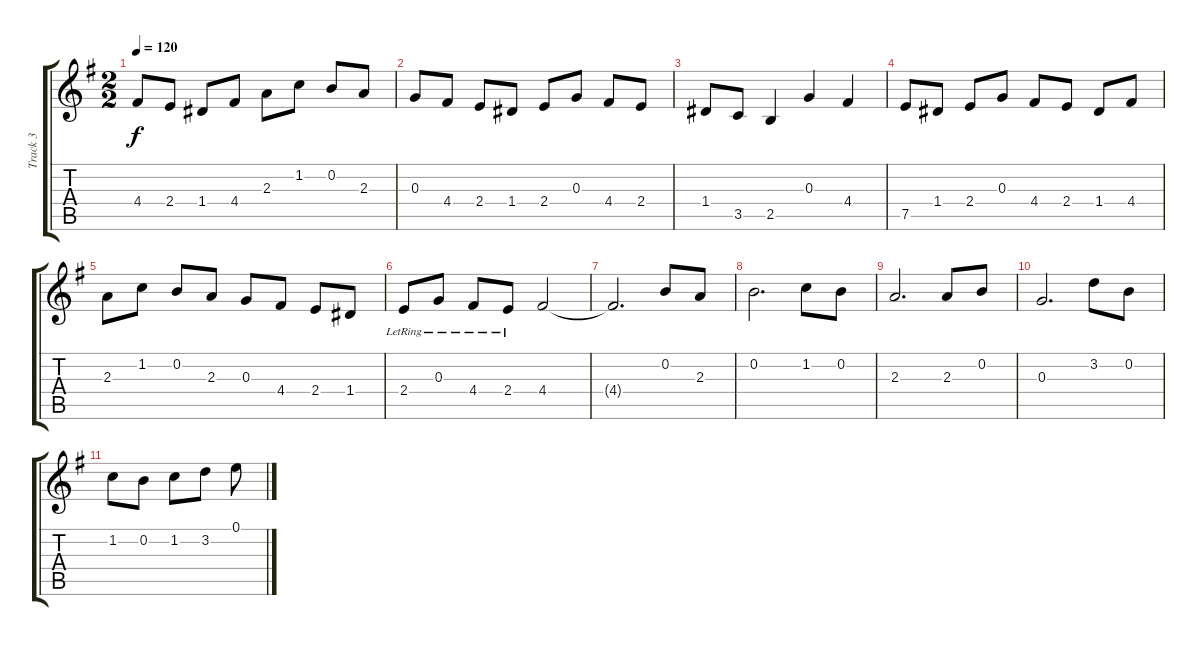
\track ("Track 3" "Track 3") {instrument acousticguitarnylon}
\staff {score tabs}
\tuning (E4 B3 G3 D3 A2 E2) {hide}
\ts (2 2)
\tempo 120
\clef g2
\ks eminor
4.4.8{dy f} 2.4.8 1.4.8 4.4.8 2.3.8 1.2.8 0.2.8 2.3.8 |
0.3.8 4.4.8 2.4.8 1.4.8 2.4.8 0.3.8 4.4.8 2.4.8 |
1.4.8 3.5.8 2.5.4 0.3.4 4.4.4 |
7.5.8 1.4.8 2.4.8 0.3.8 4.4.8 2.4.8 1.4.8 4.4.8 |
2.3.8 1.2.8 0.2.8 2.3.8 0.3.8 4.4.8 2.4.8 1.4.8 |
2.4{lr}.8 0.3{lr}.8 4.4{lr}.8 2.4{lr}.8 4.4.2 |
4.4{t}.2{d} 0.2.8 2.3.8 |
0.2.2{d} 1.2.8 0.2.8 |
2.3.2{d} 2.3.8 0.2.8 |
0.3.2{d} 3.2.8 0.2.8 |
1.2.8 0.2.8 1.2.8 3.2.8 0.1.8
